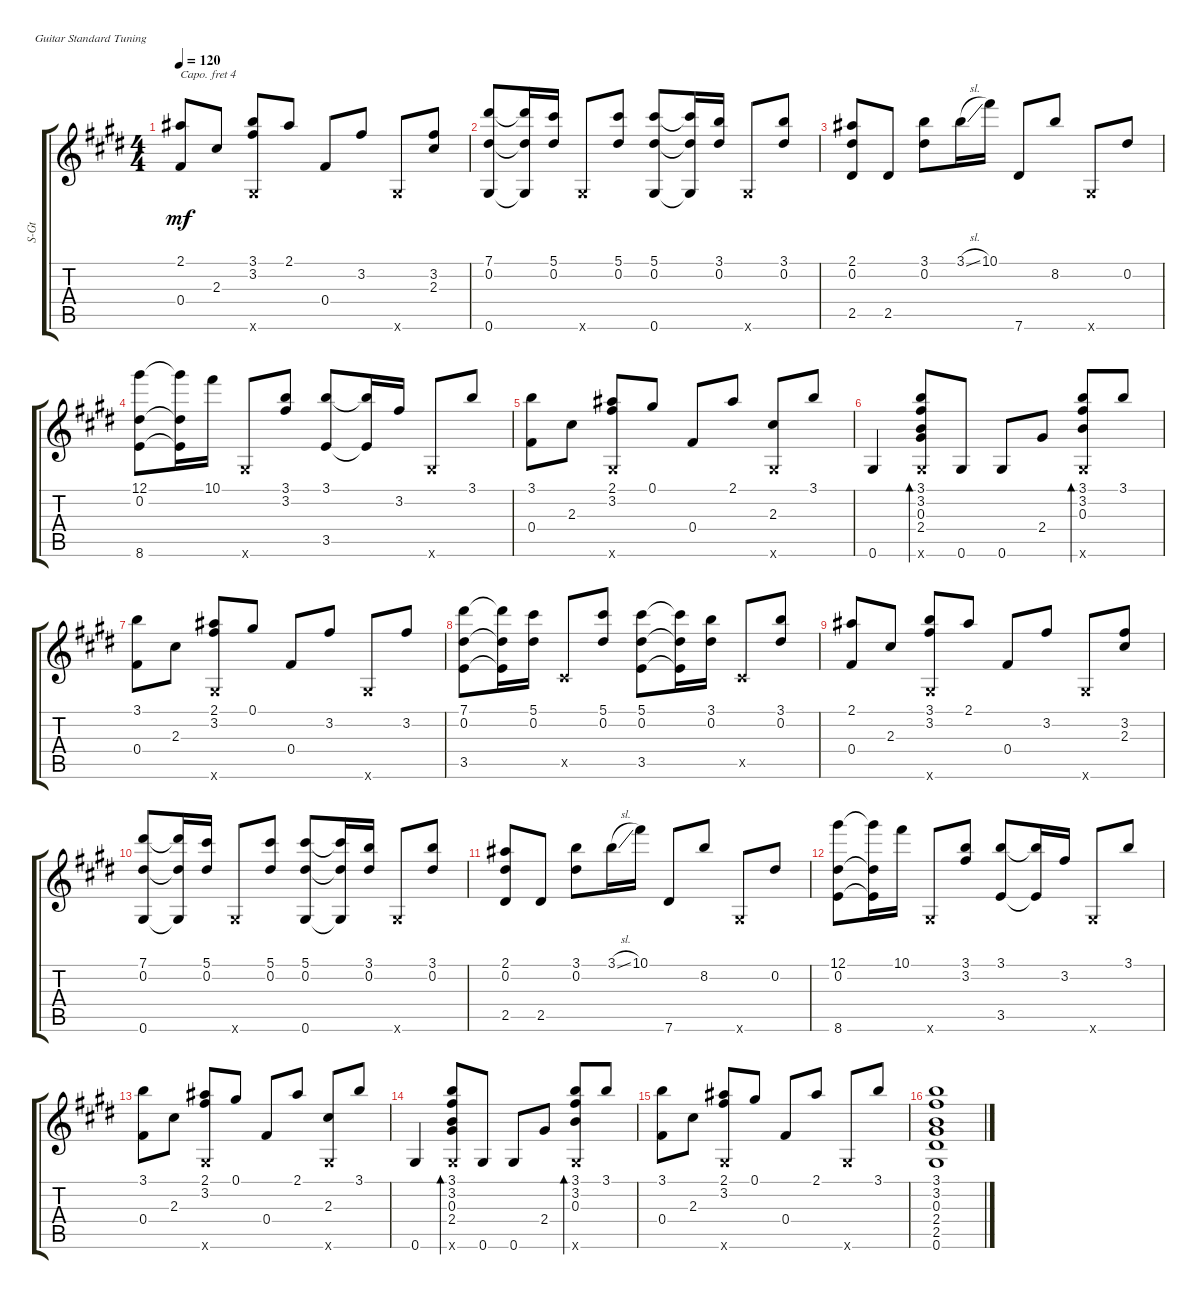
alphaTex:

\defaultSystemsLayout 4
\bracketExtendMode groupsimilarinstruments
\otherSystemsTrackNameOrientation horizontal
\track ("Steel Guitar" "S-Gt") {instrument acousticguitarsteel}
\staff {score tabs}
\capo 4
\tuning (E4 B3 G3 D3 A2 E2)
\ts (4 4)
\tempo 120
\clef g2
\ks e
(2.1{acc #} 0.4{acc forcenatural}).8{dy mf beam Up} 2.3{acc forcenatural}.8{beam Up} (3.1{acc forcenatural} 3.2{acc forcenatural} 0.6{x acc forcenatural}).8{beam Up} 2.1{acc #}.8{beam Up} 0.4{acc forcenatural}.8{beam Up} 3.2{acc forcenatural}.8{beam Up} 0.6{x acc forcenatural}.8{beam Up} (3.2{acc forcenatural} 2.3{acc forcenatural}).8{beam Up} |
(7.1{acc forcenatural} 0.2{acc forcenatural} 0.6{acc forcenatural}).8{beam Up} (7.1{t acc forcenatural} 0.2{t acc forcenatural} 0.6{t acc forcenatural}).16{beam Up} (5.1{acc forcenatural} 0.2{acc forcenatural}).16{beam Up} 0.6{x acc forcenatural}.8{beam Up} (5.1{acc forcenatural} 0.2{acc forcenatural}).8{beam Up} (5.1{acc forcenatural} 0.2{acc forcenatural} 0.6{acc forcenatural}).8{beam Up} (5.1{t acc forcenatural} 0.2{t acc forcenatural} 0.6{t acc forcenatural}).16{beam Up} (3.1{acc forcenatural} 0.2{acc forcenatural}).16{beam Up} 0.6{x acc forcenatural}.8{beam Up} (3.1{acc forcenatural} 0.2{acc forcenatural}).8{beam Up} |
(2.1{acc #} 0.2{acc forcenatural} 2.5{acc forcenatural}).8{beam Up} 2.5{acc forcenatural}.8{beam Up} (3.1{acc forcenatural} 0.2{acc forcenatural}).8{beam Down} 3.1{sl acc forcenatural}.16{beam Down} 10.1{acc forcenatural}.16{beam Down} 7.6{acc forcenatural}.8{beam Up} 8.2{acc forcenatural}.8{beam Up} 0.6{x acc forcenatural}.8{beam Up} 0.2{acc forcenatural}.8{beam Up} |
(12.1{acc forcenatural} 0.2{acc forcenatural} 8.6{acc forcenatural}).8{beam Down} (12.1{t acc forcenatural} 8.6{t acc forcenatural} 0.2{t acc forcenatural}).16{beam Down} 10.1{acc forcenatural}.16{beam Down} 0.6{x acc forcenatural}.8{beam Up} (3.1{acc forcenatural} 3.2{acc forcenatural}).8{beam Up} (3.1{acc forcenatural} 3.5{acc forcenatural}).8{beam Up} (3.1{t acc forcenatural} 3.5{t acc forcenatural}).16{beam Up} 3.2{acc forcenatural}.16{beam Up} 0.6{x acc forcenatural}.8{beam Up} 3.1{acc forcenatural}.8{beam Up} |
(0.4{acc forcenatural} 3.1{acc forcenatural}).8{beam Down} 2.3{acc forcenatural}.8{beam Down} (2.1{acc #} 3.2{acc forcenatural} 0.6{x acc forcenatural}).8{beam Up} 0.1{acc forcenatural}.8{beam Up} 0.4{acc forcenatural}.8{beam Up} 2.1{acc #}.8{beam Up} (2.3{acc forcenatural} 0.6{x acc forcenatural}).8{beam Up} 3.1{acc forcenatural}.8{beam Up} |
0.6{acc forcenatural}.4{beam Up} (0.6{x acc forcenatural} 2.4{acc forcenatural} 0.3{acc forcenatural} 3.2{acc forcenatural} 3.1{acc forcenatural}).8{bd 39 beam Up} 0.6{acc forcenatural}.8{beam Up} 0.6{acc forcenatural}.8{beam Up} 2.4{acc forcenatural}.8{beam Up} (0.6{x acc forcenatural} 0.3{acc forcenatural} 3.2{acc forcenatural} 3.1{acc forcenatural}).8{bd 38 beam Up} 3.1{acc forcenatural}.8{beam Up} |
(3.1{acc forcenatural} 0.4{acc forcenatural}).8{beam Down} 2.3{acc forcenatural}.8{beam Down} (2.1{acc #} 3.2{acc forcenatural} 0.6{x acc forcenatural}).8{beam Up} 0.1{acc forcenatural}.8{beam Up} 0.4{acc forcenatural}.8{beam Up} 3.2{acc forcenatural}.8{beam Up} 0.6{x acc forcenatural}.8{beam Up} 3.2{acc forcenatural}.8{beam Up} |
(3.5{acc forcenatural} 0.2{acc forcenatural} 7.1{acc forcenatural}).8{beam Down} (7.1{t acc forcenatural} 0.2{t acc forcenatural} 3.5{t acc forcenatural}).16{beam Down} (5.1{acc forcenatural} 0.2{acc forcenatural}).16{beam Down} 0.5{x acc forcenatural}.8{beam Up} (5.1{acc forcenatural} 0.2{acc forcenatural}).8{beam Up} (5.1{acc forcenatural} 0.2{acc forcenatural} 3.5{acc forcenatural}).8{beam Down} (5.1{t acc forcenatural} 0.2{t acc forcenatural} 3.5{t acc forcenatural}).16{beam Down} (3.1{acc forcenatural} 0.2{acc forcenatural}).16{beam Down} 0.5{x acc forcenatural}.8{beam Up} (3.1{acc forcenatural} 0.2{acc forcenatural}).8{beam Up} |
(2.1{acc #} 0.4{acc forcenatural}).8{beam Up} 2.3{acc forcenatural}.8{beam Up} (3.1{acc forcenatural} 3.2{acc forcenatural} 0.6{x acc forcenatural}).8{beam Up} 2.1{acc #}.8{beam Up} 0.4{acc forcenatural}.8{beam Up} 3.2{acc forcenatural}.8{beam Up} 0.6{x acc forcenatural}.8{beam Up} (3.2{acc forcenatural} 2.3{acc forcenatural}).8{beam Up} |
(7.1{acc forcenatural} 0.2{acc forcenatural} 0.6{acc forcenatural}).8{beam Up} (7.1{t acc forcenatural} 0.2{t acc forcenatural} 0.6{t acc forcenatural}).16{beam Up} (5.1{acc forcenatural} 0.2{acc forcenatural}).16{beam Up} 0.6{x acc forcenatural}.8{beam Up} (5.1{acc forcenatural} 0.2{acc forcenatural}).8{beam Up} (5.1{acc forcenatural} 0.2{acc forcenatural} 0.6{acc forcenatural}).8{beam Up} (5.1{t acc forcenatural} 0.2{t acc forcenatural} 0.6{t acc forcenatural}).16{beam Up} (3.1{acc forcenatural} 0.2{acc forcenatural}).16{beam Up} 0.6{x acc forcenatural}.8{beam Up} (3.1{acc forcenatural} 0.2{acc forcenatural}).8{beam Up} |
(2.1{acc #} 0.2{acc forcenatural} 2.5{acc forcenatural}).8{beam Up} 2.5{acc forcenatural}.8{beam Up} (3.1{acc forcenatural} 0.2{acc forcenatural}).8{beam Down} 3.1{sl acc forcenatural}.16{beam Down} 10.1{acc forcenatural}.16{beam Down} 7.6{acc forcenatural}.8{beam Up} 8.2{acc forcenatural}.8{beam Up} 0.6{x acc forcenatural}.8{beam Up} 0.2{acc forcenatural}.8{beam Up} |
(12.1{acc forcenatural} 0.2{acc forcenatural} 8.6{acc forcenatural}).8{beam Down} (12.1{t acc forcenatural} 8.6{t acc forcenatural} 0.2{t acc forcenatural}).16{beam Down} 10.1{acc forcenatural}.16{beam Down} 0.6{x acc forcenatural}.8{beam Up} (3.1{acc forcenatural} 3.2{acc forcenatural}).8{beam Up} (3.1{acc forcenatural} 3.5{acc forcenatural}).8{beam Up} (3.1{t acc forcenatural} 3.5{t acc forcenatural}).16{beam Up} 3.2{acc forcenatural}.16{beam Up} 0.6{x acc forcenatural}.8{beam Up} 3.1{acc forcenatural}.8{beam Up} |
(0.4{acc forcenatural} 3.1{acc forcenatural}).8{beam Down} 2.3{acc forcenatural}.8{beam Down} (2.1{acc #} 3.2{acc forcenatural} 0.6{x acc forcenatural}).8{beam Up} 0.1{acc forcenatural}.8{beam Up} 0.4{acc forcenatural}.8{beam Up} 2.1{acc #}.8{beam Up} (2.3{acc forcenatural} 0.6{x acc forcenatural}).8{beam Up} 3.1{acc forcenatural}.8{beam Up} |
\scale
1.18367 0.6{acc forcenatural}.4{beam Up} (0.6{x acc forcenatural} 2.4{acc forcenatural} 0.3{acc forcenatural} 3.2{acc forcenatural} 3.1{acc forcenatural}).8{bd 37 beam Up} 0.6{acc forcenatural}.8{beam Up} 0.6{acc forcenatural}.8{beam Up} 2.4{acc forcenatural}.8{beam Up} (0.3{acc forcenatural} 3.2{acc forcenatural} 3.1{acc forcenatural} 0.6{x acc forcenatural}).8{bd 37 beam Up} 3.1{acc forcenatural}.8{beam Up} |
\scale
1.20015 (3.1{acc forcenatural} 0.4{acc forcenatural}).8{beam Down} 2.3{acc forcenatural}.8{beam Down} (3.2{acc forcenatural} 2.1{acc #} 0.6{x acc forcenatural}).8{beam Up} 0.1{acc forcenatural}.8{beam Up} 0.4{acc forcenatural}.8{beam Up} 2.1{acc #}.8{beam Up} 0.6{x acc forcenatural}.8{beam Up} 3.1{acc forcenatural}.8{beam Up} |
\scale
0.616182 (3.1{acc forcenatural} 3.2{acc forcenatural} 0.3{acc forcenatural} 2.4{acc forcenatural} 2.5{acc forcenatural} 0.6{acc forcenatural}).1{beam Up}
